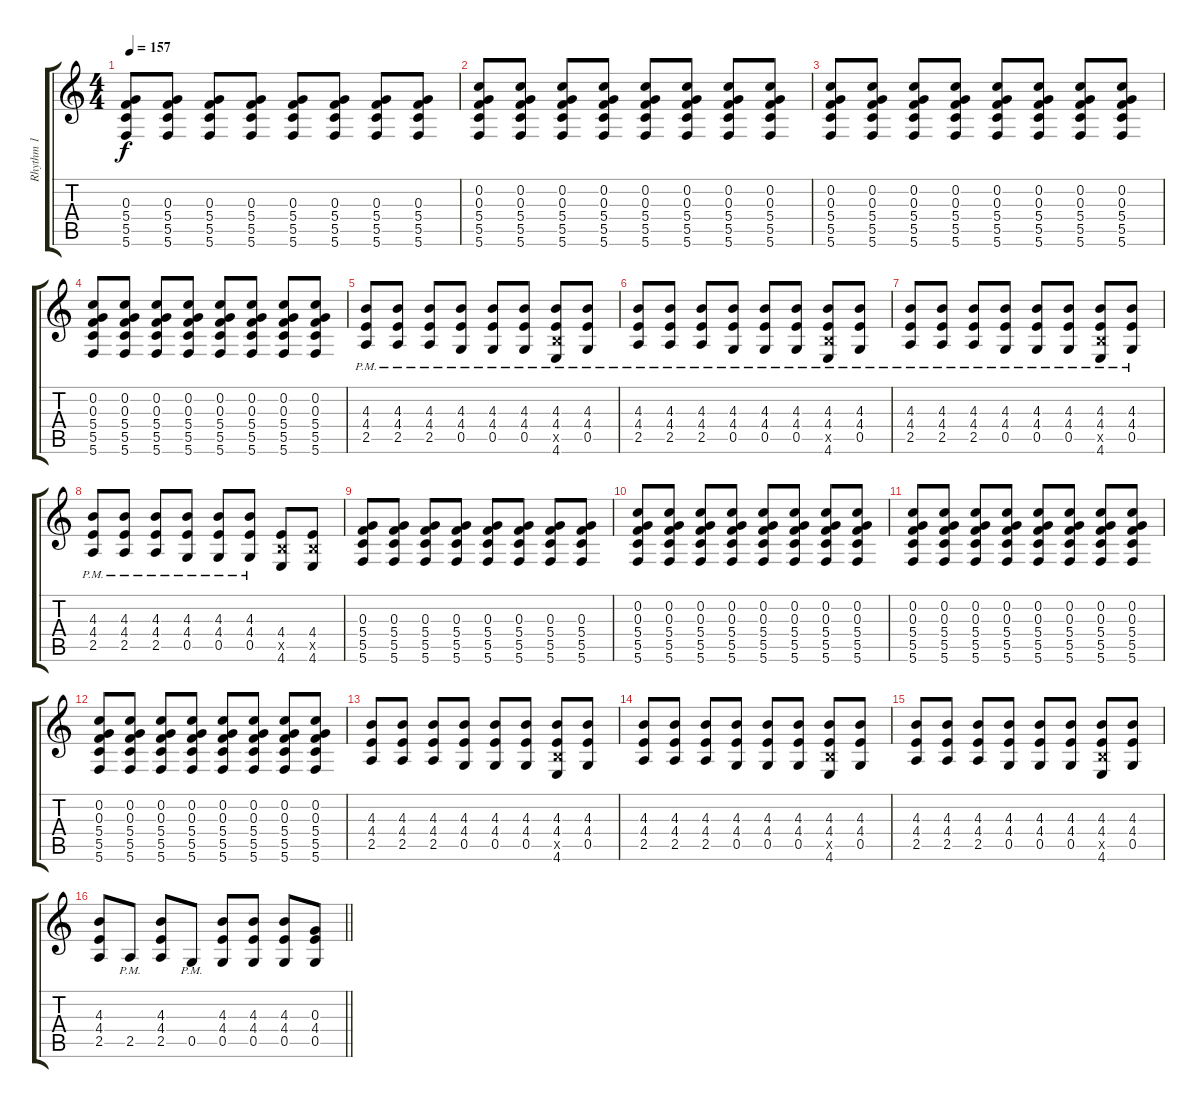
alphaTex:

\track ("Rhythm 1" "Rhythm 1") {instrument distortionguitar}
\staff {score tabs}
\tuning (E4 C4 G3 C3 G2 C2) {hide}
\ts (4 4)
\tempo 157
\clef g2
\ks c
(0.3 5.4 5.5 5.6).8{dy f} (0.3 5.4 5.5 5.6).8 (0.3 5.4 5.5 5.6).8 (0.3 5.4 5.5 5.6).8 (0.3 5.4 5.5 5.6).8 (0.3 5.4 5.5 5.6).8 (0.3 5.4 5.5 5.6).8 (0.3 5.4 5.5 5.6).8 |
(0.2 0.3 5.4 5.5 5.6).8 (0.2 0.3 5.4 5.5 5.6).8 (0.2 0.3 5.4 5.5 5.6).8 (0.2 0.3 5.4 5.5 5.6).8 (0.2 0.3 5.4 5.5 5.6).8 (0.2 0.3 5.4 5.5 5.6).8 (0.2 0.3 5.4 5.5 5.6).8 (0.2 0.3 5.4 5.5 5.6).8 |
(0.2 0.3 5.4 5.5 5.6).8 (0.2 0.3 5.4 5.5 5.6).8 (0.2 0.3 5.4 5.5 5.6).8 (0.2 0.3 5.4 5.5 5.6).8 (0.2 0.3 5.4 5.5 5.6).8 (0.2 0.3 5.4 5.5 5.6).8 (0.2 0.3 5.4 5.5 5.6).8 (0.2 0.3 5.4 5.5 5.6).8 |
(0.2 0.3 5.4 5.5 5.6).8 (0.2 0.3 5.4 5.5 5.6).8 (0.2 0.3 5.4 5.5 5.6).8 (0.2 0.3 5.4 5.5 5.6).8 (0.2 0.3 5.4 5.5 5.6).8 (0.2 0.3 5.4 5.5 5.6).8 (0.2 0.3 5.4 5.5 5.6).8 (0.2 0.3 5.4 5.5 5.6).8 |
(4.3{pm} 4.4{pm} 2.5{pm}).8 (4.3{pm} 4.4{pm} 2.5{pm}).8 (4.3{pm} 4.4{pm} 2.5{pm}).8 (4.3{pm} 4.4{pm} 0.5{pm}).8 (4.3{pm} 4.4{pm} 0.5{pm}).8 (4.3{pm} 4.4{pm} 0.5{pm}).8 (4.3{pm} 4.4{pm} 4.5{pm x} 4.6{pm}).8 (4.3{pm} 4.4{pm} 0.5{pm}).8 |
(4.3{pm} 4.4{pm} 2.5{pm}).8 (4.3{pm} 4.4{pm} 2.5{pm}).8 (4.3{pm} 4.4{pm} 2.5{pm}).8 (4.3{pm} 4.4{pm} 0.5{pm}).8 (4.3{pm} 4.4{pm} 0.5{pm}).8 (4.3{pm} 4.4{pm} 0.5{pm}).8 (4.3{pm} 4.4{pm} 4.5{pm x} 4.6{pm}).8 (4.3{pm} 4.4{pm} 0.5{pm}).8 |
(4.3{pm} 4.4{pm} 2.5{pm}).8 (4.3{pm} 4.4{pm} 2.5{pm}).8 (4.3{pm} 4.4{pm} 2.5{pm}).8 (4.3{pm} 4.4{pm} 0.5{pm}).8 (4.3{pm} 4.4{pm} 0.5{pm}).8 (4.3{pm} 4.4{pm} 0.5{pm}).8 (4.3{pm} 4.4{pm} 4.5{pm x} 4.6{pm}).8 (4.3{pm} 4.4{pm} 0.5{pm}).8 |
(4.3{pm} 4.4{pm} 2.5{pm}).8 (4.3{pm} 4.4{pm} 2.5{pm}).8 (4.3{pm} 4.4{pm} 2.5{pm}).8 (4.3{pm} 4.4{pm} 0.5{pm}).8 (4.3{pm} 4.4{pm} 0.5{pm}).8 (4.3{pm} 4.4{pm} 0.5{pm}).8 (4.4 4.5{x} 4.6).8 (4.4 4.5{x} 4.6).8 |
(0.3 5.4 5.5 5.6).8 (0.3 5.4 5.5 5.6).8 (0.3 5.4 5.5 5.6).8 (0.3 5.4 5.5 5.6).8 (0.3 5.4 5.5 5.6).8 (0.3 5.4 5.5 5.6).8 (0.3 5.4 5.5 5.6).8 (0.3 5.4 5.5 5.6).8 |
(0.2 0.3 5.4 5.5 5.6).8 (0.2 0.3 5.4 5.5 5.6).8 (0.2 0.3 5.4 5.5 5.6).8 (0.2 0.3 5.4 5.5 5.6).8 (0.2 0.3 5.4 5.5 5.6).8 (0.2 0.3 5.4 5.5 5.6).8 (0.2 0.3 5.4 5.5 5.6).8 (0.2 0.3 5.4 5.5 5.6).8 |
(0.2 0.3 5.4 5.5 5.6).8 (0.2 0.3 5.4 5.5 5.6).8 (0.2 0.3 5.4 5.5 5.6).8 (0.2 0.3 5.4 5.5 5.6).8 (0.2 0.3 5.4 5.5 5.6).8 (0.2 0.3 5.4 5.5 5.6).8 (0.2 0.3 5.4 5.5 5.6).8 (0.2 0.3 5.4 5.5 5.6).8 |
(0.2 0.3 5.4 5.5 5.6).8 (0.2 0.3 5.4 5.5 5.6).8 (0.2 0.3 5.4 5.5 5.6).8 (0.2 0.3 5.4 5.5 5.6).8 (0.2 0.3 5.4 5.5 5.6).8 (0.2 0.3 5.4 5.5 5.6).8 (0.2 0.3 5.4 5.5 5.6).8 (0.2 0.3 5.4 5.5 5.6).8 |
(4.3 4.4 2.5).8 (4.3 4.4 2.5).8 (4.3 4.4 2.5).8 (4.3 4.4 0.5).8 (4.3 4.4 0.5).8 (4.3 4.4 0.5).8 (4.3 4.4 4.5{x} 4.6).8 (4.3 4.4 0.5).8 |
(4.3 4.4 2.5).8 (4.3 4.4 2.5).8 (4.3 4.4 2.5).8 (4.3 4.4 0.5).8 (4.3 4.4 0.5).8 (4.3 4.4 0.5).8 (4.3 4.4 4.5{x} 4.6).8 (4.3 4.4 0.5).8 |
(4.3 4.4 2.5).8 (4.3 4.4 2.5).8 (4.3 4.4 2.5).8 (4.3 4.4 0.5).8 (4.3 4.4 0.5).8 (4.3 4.4 0.5).8 (4.3 4.4 4.5{x} 4.6).8 (4.3 4.4 0.5).8 |
\barLineRight lightlight
(4.3 4.4 2.5).8 2.5{pm}.8 (4.3 4.4 2.5).8 0.5{pm}.8 (4.3 4.4 0.5).8 (4.3 4.4 0.5).8 (4.3 4.4 0.5).8 (0.3 4.4 0.5).8
